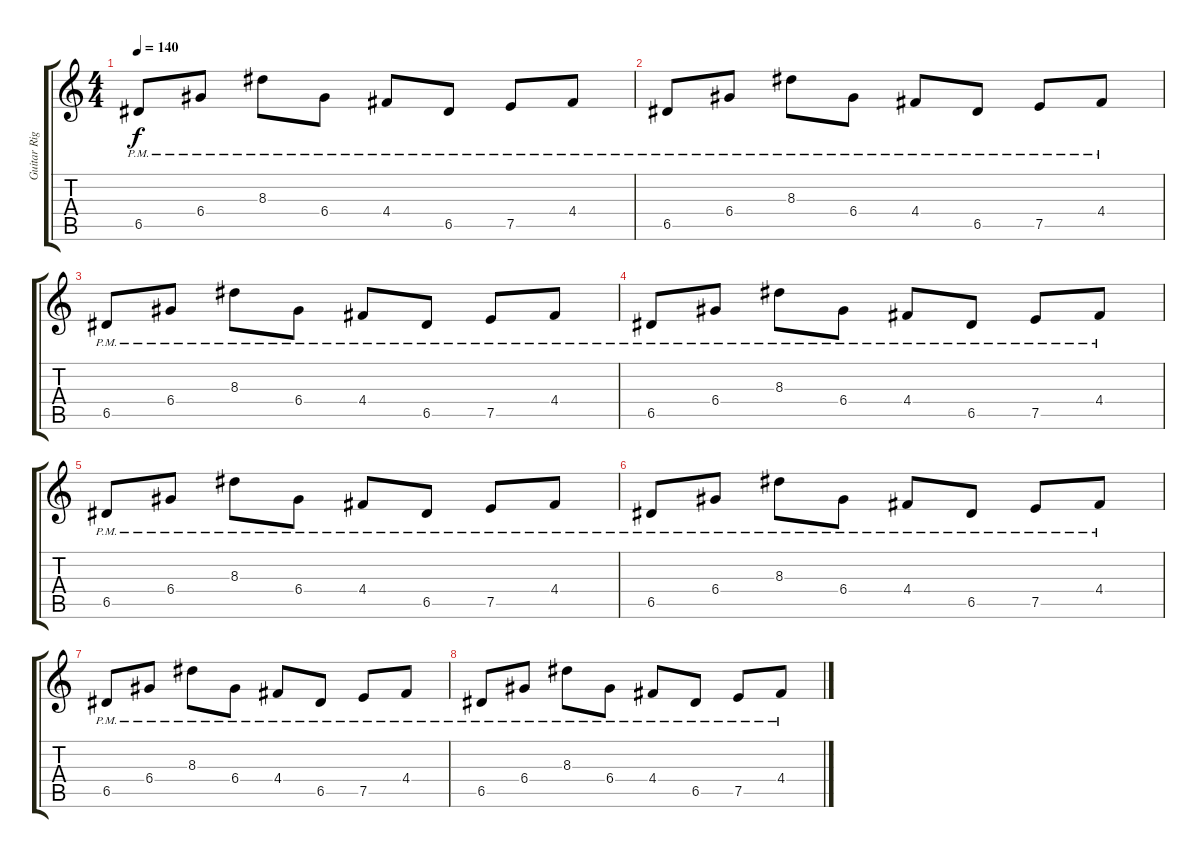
\track ("Guitar Right Ch." "Guitar Rig") {instrument distortionguitar}
\staff {score tabs}
\tuning (E4 B3 G3 D3 A2 E2) {hide}
\ts (4 4)
\tempo 140
\clef g2
\ks c
6.5{pm}.8{dy f} 6.4{pm}.8 8.3{pm}.8 6.4{pm}.8 4.4{pm}.8 6.5{pm}.8 7.5{pm}.8 4.4{pm}.8 |
6.5{pm}.8 6.4{pm}.8 8.3{pm}.8 6.4{pm}.8 4.4{pm}.8 6.5{pm}.8 7.5{pm}.8 4.4{pm}.8 |
6.5{pm}.8 6.4{pm}.8 8.3{pm}.8 6.4{pm}.8 4.4{pm}.8 6.5{pm}.8 7.5{pm}.8 4.4{pm}.8 |
6.5{pm}.8 6.4{pm}.8 8.3{pm}.8 6.4{pm}.8 4.4{pm}.8 6.5{pm}.8 7.5{pm}.8 4.4{pm}.8 |
6.5{pm}.8 6.4{pm}.8 8.3{pm}.8 6.4{pm}.8 4.4{pm}.8 6.5{pm}.8 7.5{pm}.8 4.4{pm}.8 |
6.5{pm}.8 6.4{pm}.8 8.3{pm}.8 6.4{pm}.8 4.4{pm}.8 6.5{pm}.8 7.5{pm}.8 4.4{pm}.8 |
6.5{pm}.8 6.4{pm}.8 8.3{pm}.8 6.4{pm}.8 4.4{pm}.8 6.5{pm}.8 7.5{pm}.8 4.4{pm}.8 |
6.5{pm}.8 6.4{pm}.8 8.3{pm}.8 6.4{pm}.8 4.4{pm}.8 6.5{pm}.8 7.5{pm}.8 4.4{pm}.8
